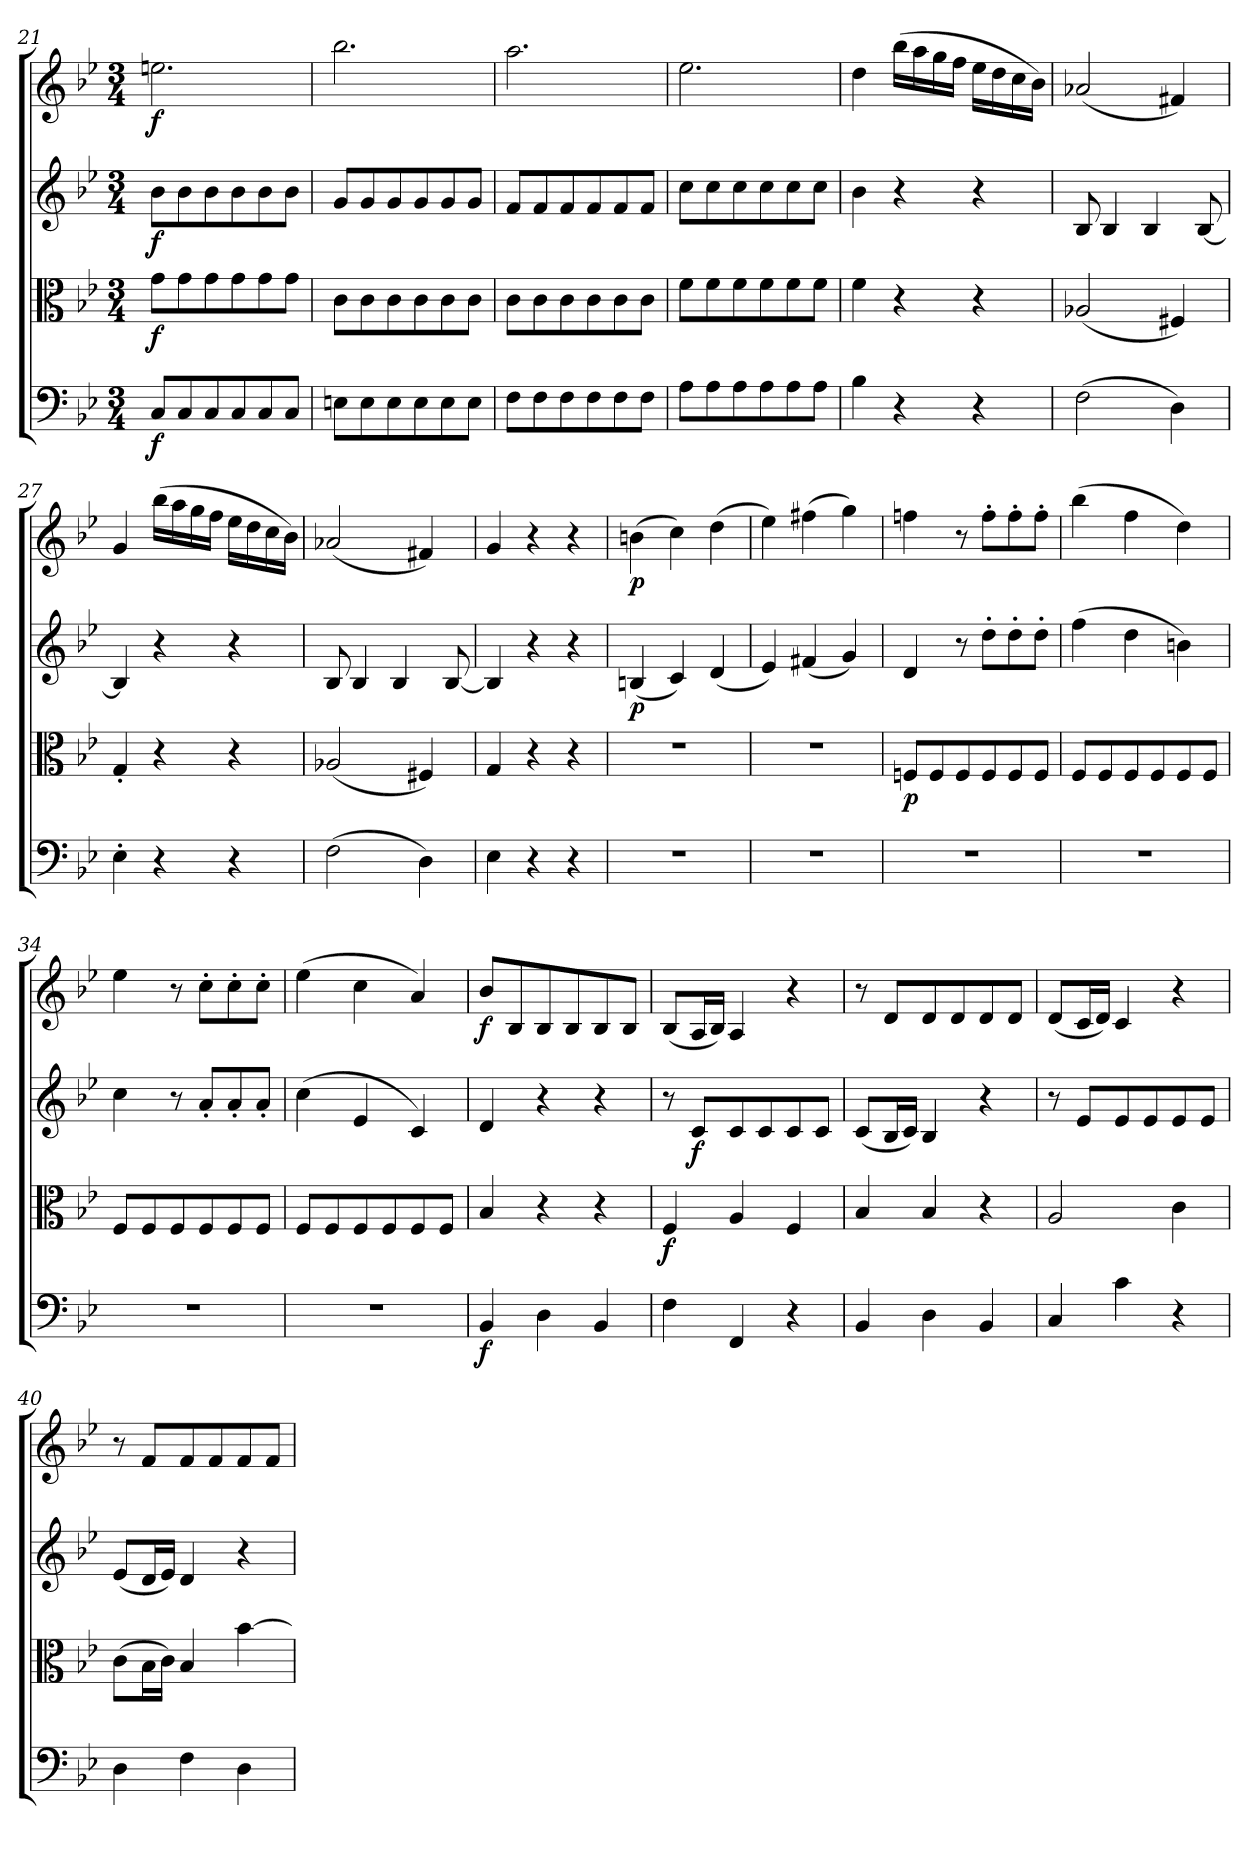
**kern	**dynam	**kern	**dynam	**kern	**dynam	**kern	**dynam
*part4	*part4	*part3	*part3	*part2	*part2	*part1	*part1
*staff4	*staff4	*staff3	*staff3	*staff2	*staff2	*staff1	*staff1
*clefF4	*	*clefC3	*	*clefG2	*	*clefG2	*
*k[b-e-]	*	*k[b-e-]	*	*k[b-e-]	*	*k[b-e-]	*
*g:	*	*g:	*	*g:	*	*g:	*
*M3/4	*	*M3/4	*	*M3/4	*	*M3/4	*
=21	=21	=21	=21	=21	=21	=21	=21
8C/L	f	8g\L	f	8b-\L	f	2.een\	f
8C/	.	8g\	.	8b-\	.	.	.
8C/	.	8g\	.	8b-\	.	.	.
8C/	.	8g\	.	8b-\	.	.	.
8C/	.	8g\	.	8b-\	.	.	.
8C/J	.	8g\J	.	8b-\J	.	.	.
=22	=22	=22	=22	=22	=22	=22	=22
8En\L	.	8c\L	.	8g/L	.	2.bb-\	.
8E\	.	8c\	.	8g/	.	.	.
8E\	.	8c\	.	8g/	.	.	.
8E\	.	8c\	.	8g/	.	.	.
8E\	.	8c\	.	8g/	.	.	.
8E\J	.	8c\J	.	8g/J	.	.	.
=23	=23	=23	=23	=23	=23	=23	=23
8F\L	.	8c\L	.	8f/L	.	2.aa\	.
8F\	.	8c\	.	8f/	.	.	.
8F\	.	8c\	.	8f/	.	.	.
8F\	.	8c\	.	8f/	.	.	.
8F\	.	8c\	.	8f/	.	.	.
8F\J	.	8c\J	.	8f/J	.	.	.
=24	=24	=24	=24	=24	=24	=24	=24
8A\L	.	8f\L	.	8cc\L	.	2.ee-\	.
8A\	.	8f\	.	8cc\	.	.	.
8A\	.	8f\	.	8cc\	.	.	.
8A\	.	8f\	.	8cc\	.	.	.
8A\	.	8f\	.	8cc\	.	.	.
8A\J	.	8f\J	.	8cc\J	.	.	.
=25	=25	=25	=25	=25	=25	=25	=25
4B-\	.	4f\	.	4b-\	.	4dd\	.
4r	.	4r	.	4r	.	(16bb-\LL	.
.	.	.	.	.	.	16aa\	.
.	.	.	.	.	.	16gg\	.
.	.	.	.	.	.	16ff\JJ	.
4r	.	4r	.	4r	.	16ee-\LL	.
.	.	.	.	.	.	16dd\	.
.	.	.	.	.	.	16cc\	.
.	.	.	.	.	.	16b-\JJ)	.
=26	=26	=26	=26	=26	=26	=26	=26
(2F\	.	(2A-X/	.	8B-/	.	(2a-X/	.
.	.	.	.	4B-/	.	.	.
.	.	.	.	4B-/	.	.	.
4D\)	.	4F#X/)	.	.	.	4f#X/)	.
.	.	.	.	[8B-/	.	.	.
=27	=27	=27	=27	=27	=27	=27	=27
4E-'\	.	4G'/	.	4B-/]	.	4g/	.
4r	.	4r	.	4r	.	(16bb-\LL	.
.	.	.	.	.	.	16aa\	.
.	.	.	.	.	.	16gg\	.
.	.	.	.	.	.	16ff\JJ	.
4r	.	4r	.	4r	.	16ee-\LL	.
.	.	.	.	.	.	16dd\	.
.	.	.	.	.	.	16cc\	.
.	.	.	.	.	.	16b-\JJ)	.
=28	=28	=28	=28	=28	=28	=28	=28
(2F\	.	(2A-X/	.	8B-/	.	(2a-X/	.
.	.	.	.	4B-/	.	.	.
.	.	.	.	4B-/	.	.	.
4D\)	.	4F#X/)	.	.	.	4f#X/)	.
.	.	.	.	[8B-/	.	.	.
=29	=29	=29	=29	=29	=29	=29	=29
4E-\	.	4G/	.	4B-/]	.	4g/	.
4r	.	4r	.	4r	.	4r	.
4r	.	4r	.	4r	.	4r	.
=30	=30	=30	=30	=30	=30	=30	=30
2.r	.	2.r	.	(4Bn/	p	(4bn\	p
.	.	.	.	4c/)	.	4cc\)	.
.	.	.	.	(4d/	.	(4dd\	.
=31	=31	=31	=31	=31	=31	=31	=31
2.r	.	2.r	.	4e-/)	.	4ee-\)	.
.	.	.	.	(4f#X/	.	(4ff#X\	.
.	.	.	.	4g/)	.	4gg\)	.
=32	=32	=32	=32	=32	=32	=32	=32
2.r	.	8Fn/L	p	4d/	.	4ffn\	.
.	.	8F/	.	.	.	.	.
.	.	8F/	.	8r	.	8r	.
.	.	8F/	.	8dd'\L	.	8ff'\L	.
.	.	8F/	.	8dd'\	.	8ff'\	.
.	.	8F/J	.	8dd'\J	.	8ff'\J	.
=33	=33	=33	=33	=33	=33	=33	=33
2.r	.	8F/L	.	(4ff\	.	(4bb-\	.
.	.	8F/	.	.	.	.	.
.	.	8F/	.	4dd\	.	4ff\	.
.	.	8F/	.	.	.	.	.
.	.	8F/	.	4bn\)	.	4dd\)	.
.	.	8F/J	.	.	.	.	.
=34	=34	=34	=34	=34	=34	=34	=34
2.r	.	8F/L	.	4cc\	.	4ee-\	.
.	.	8F/	.	.	.	.	.
.	.	8F/	.	8r	.	8r	.
.	.	8F/	.	8a'/L	.	8cc'\L	.
.	.	8F/	.	8a'/	.	8cc'\	.
.	.	8F/J	.	8a'/J	.	8cc'\J	.
=35	=35	=35	=35	=35	=35	=35	=35
2.r	.	8F/L	.	(4cc\	.	(4ee-\	.
.	.	8F/	.	.	.	.	.
.	.	8F/	.	4e-/	.	4cc\	.
.	.	8F/	.	.	.	.	.
.	.	8F/	.	4c/)	.	4a/)	.
.	.	8F/J	.	.	.	.	.
=36	=36	=36	=36	=36	=36	=36	=36
4BB-/	f	4B-/	.	4d/	.	8b-/L	f
.	.	.	.	.	.	8B-/	.
4D\	.	4r	.	4r	.	8B-/	.
.	.	.	.	.	.	8B-/	.
4BB-/	.	4r	.	4r	.	8B-/	.
.	.	.	.	.	.	8B-/J	.
=37	=37	=37	=37	=37	=37	=37	=37
4F\	.	4F/	f	8r	.	(8B-/L	.
.	.	.	.	8c/L	f	16A/L	.
.	.	.	.	.	.	16B-/JJ)	.
4FF/	.	4A/	.	8c/	.	4A/	.
.	.	.	.	8c/	.	.	.
4r	.	4F/	.	8c/	.	4r	.
.	.	.	.	8c/J	.	.	.
=38	=38	=38	=38	=38	=38	=38	=38
4BB-/	.	4B-/	.	(8c/L	.	8r	.
.	.	.	.	16B-/L	.	8d/L	.
.	.	.	.	16c/JJ)	.	.	.
4D\	.	4B-/	.	4B-/	.	8d/	.
.	.	.	.	.	.	8d/	.
4BB-/	.	4r	.	4r	.	8d/	.
.	.	.	.	.	.	8d/J	.
=39	=39	=39	=39	=39	=39	=39	=39
4C/	.	2A/	.	8r	.	(8d/L	.
.	.	.	.	8e-/L	.	16c/L	.
.	.	.	.	.	.	16d/JJ)	.
4c\	.	.	.	8e-/	.	4c/	.
.	.	.	.	8e-/	.	.	.
4r	.	4c\	.	8e-/	.	4r	.
.	.	.	.	8e-/J	.	.	.
=40	=40	=40	=40	=40	=40	=40	=40
4D\	.	(8c\L	.	(8e-/L	.	8r	.
.	.	16B-\L	.	16d/L	.	8f/L	.
.	.	16c\JJ)	.	16e-/JJ)	.	.	.
4F\	.	4B-/	.	4d/	.	8f/	.
.	.	.	.	.	.	8f/	.
4D\	.	[4b-\	.	4r	.	8f/	.
.	.	.	.	.	.	8f/J	.
=	=	=	=	=	=	=	=
*-	*-	*-	*-	*-	*-	*-	*-
